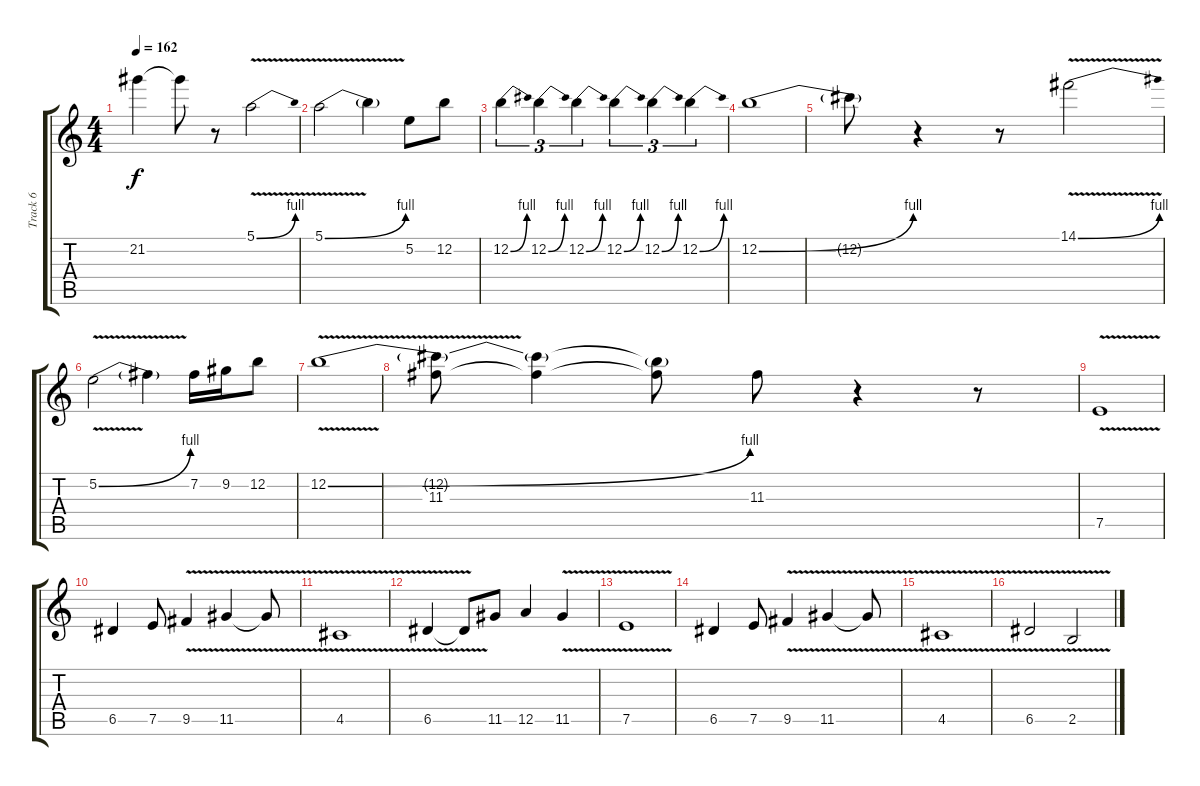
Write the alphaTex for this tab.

\track ("Track 6" "Track 6") {instrument distortionguitar}
\staff {score tabs}
\tuning (E4 B3 G3 D3 A2 E2) {hide}
\ts (4 4)
\tempo 162
\clef g2
\ks c
21.2{t}.4{dy f} 21.2{t}.8 r.8 5.1{be (bend 0 0 60 4) v}.2{volume 16} |
5.1{be (bend 0 0 60 4) v}.2 5.1{t}.4 5.2.8 12.2.8 |
12.2{be (bend 0 0 60 4)}.4{tu (3 2)} 12.2{be (bend 0 0 60 4)}.4{tu (3 2)} 12.2{be (bend 0 0 60 4)}.4{tu (3 2)} 12.2{be (bend 0 0 60 4)}.4{tu (3 2)} 12.2{be (bend 0 0 60 4)}.4{tu (3 2)} 12.2{be (bend 0 0 60 4)}.4{tu (3 2)} |
12.2{be (bend 0 0 60 4)}.1 |
12.2{t}.8 r.4 r.8 14.1{be (bend 0 0 60 4) v}.2 |
5.2{be (bend 0 0 60 4) v}.2 5.2{t}.4 7.2.16 9.2.16 12.2.8 |
12.2{be (bend 0 0 60 4) v}.1 |
(12.2{t} 11.3).8 (12.2{t} 11.3{t}).4 (12.2{t} 11.3{t}).8 11.3.8 r.4 r.8 |
7.5{v}.1{volume 16} |
6.5.4 7.5.8 9.5{v}.4 11.5{v}.4 11.5{t}.8 |
4.5{v}.1 |
6.5{v}.4 6.5{t}.8 11.5.8 12.5.4 11.5{v}.4 |
7.5{v}.1 |
6.5.4 7.5.8 9.5{v}.4 11.5{v}.4 11.5{t}.8 |
4.5{v}.1 |
6.5{v}.2 2.5{v}.2
